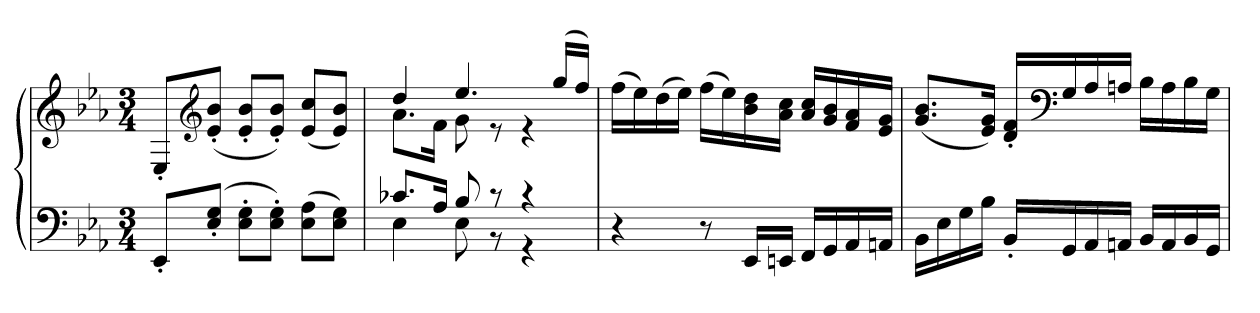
**kern	**kern
*part1	*part1
*staff2	*staff1
*clefF4	*clefG2
*k[b-e-a-]	*k[b-e-a-]
*E-:	*E-:
*M3/4	*M3/4
=	=
8EE-'L	8E-'L
*	*clefG2
(8E-' 8G'J	(8e-' 8b-'J
8E-' 8G'L	8e-' 8b-'L
8E-' 8G'J)	8e-' 8b-'J)
(8E- 8A-L	(8e- 8ccL
8E- 8GJ)	8e- 8b-J)
=104	=104
*^	*^
8.c-XL	4E-	4dd	8.a-L
16A-Jk	.	.	16fJk
8B-	8E-	4.ee-	8g
8r	8r	.	8r
4r	4r	.	4r
.	.	(16ggLL	.
.	.	16ffJJ)	.
*v	*v	*	*
*	*v	*v
=105	=105
4r	(16ffLL
.	16ee-)
.	(16dd
.	16ee-JJ)
8r	(16ffLL
.	16ee-)
16EE-LL	16b- 16dd
16EEnJJ	16a- 16ccJJ
16FFLL	16a- 16ccLL
16GG	16g 16b-
16AA-	16f 16a-
16AAnJJ	16e- 16gJJ
=106	=106
16BB-LL	(8.g 8.b-L
16E-	.
16G	.
16B-JJ	16e- 16gJk)
16BB-'LL	16d' 16f'LL
*	*clefF4
16GG	16G
16AA-	16A-
16AAnJJ	16AnJJ
16BB-LL	16B-LL
16AA	16A
16BB-	16B-
16GGJJ	16GJJ
=	=
*-	*-
